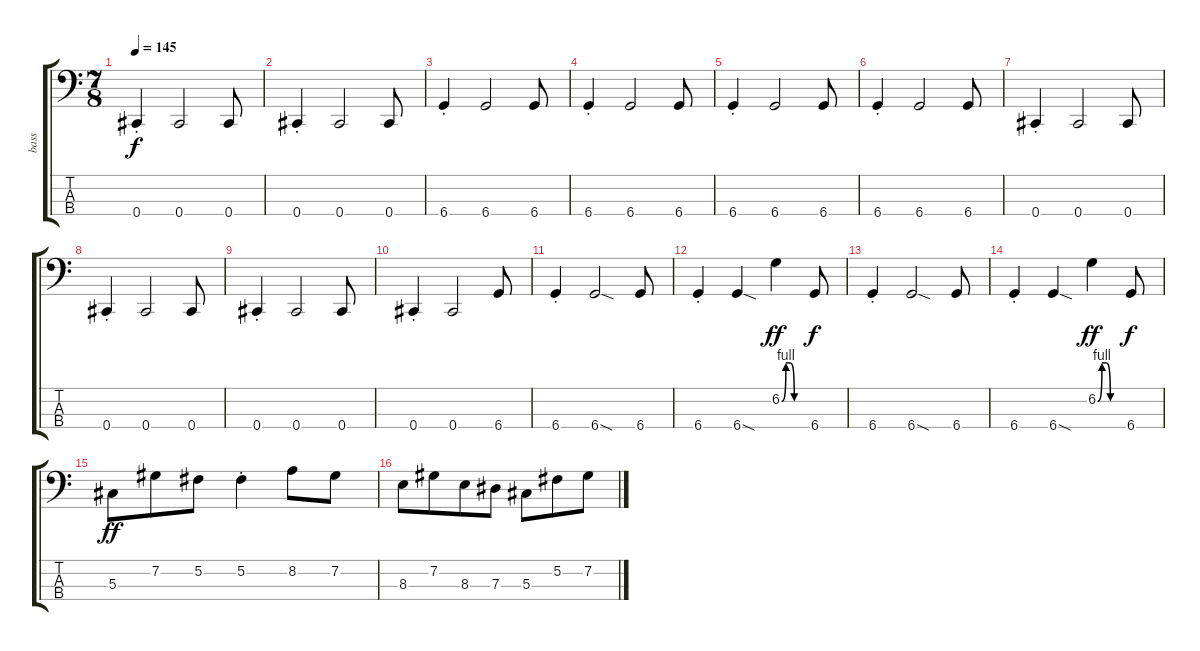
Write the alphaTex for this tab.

\track ("bass" "bass") {instrument electricbasspick}
\staff {score tabs}
\tuning (Gb2 Db2 Ab1 Db1) {hide}
\ts (7 8)
\tempo 145
\clef f4
\ks c
0.4{st}.4{dy f} 0.4.2 0.4.8 |
0.4{st}.4 0.4.2 0.4.8 |
6.4{st}.4 6.4.2 6.4.8 |
6.4{st}.4 6.4.2 6.4.8 |
6.4{st}.4 6.4.2 6.4.8 |
6.4{st}.4 6.4.2 6.4.8 |
0.4{st}.4 0.4.2 0.4.8 |
0.4{st}.4 0.4.2 0.4.8 |
0.4{st}.4 0.4.2 0.4.8 |
0.4{st}.4 0.4.2 6.4.8 |
6.4{st}.4 6.4{sod}.2 6.4.8 |
6.4{st}.4 6.4{sod}.4 6.2{be (custom 0 0 10 4 20 4 30 0 60 0)}.4{dy ff} 6.4.8{dy f} |
6.4{st}.4 6.4{sod}.2 6.4.8 |
6.4{st}.4 6.4{sod}.4 6.2{be (custom 0 0 10 4 20 4 30 0 60 0)}.4{dy ff} 6.4.8{dy f} |
5.3.8{dy ff} 7.2.8 5.2.8 5.2{st}.4 8.2.8 7.2.8 |
8.3.8 7.2.8 8.3.8 7.3.8 5.3.8 5.2.8 7.2.8
